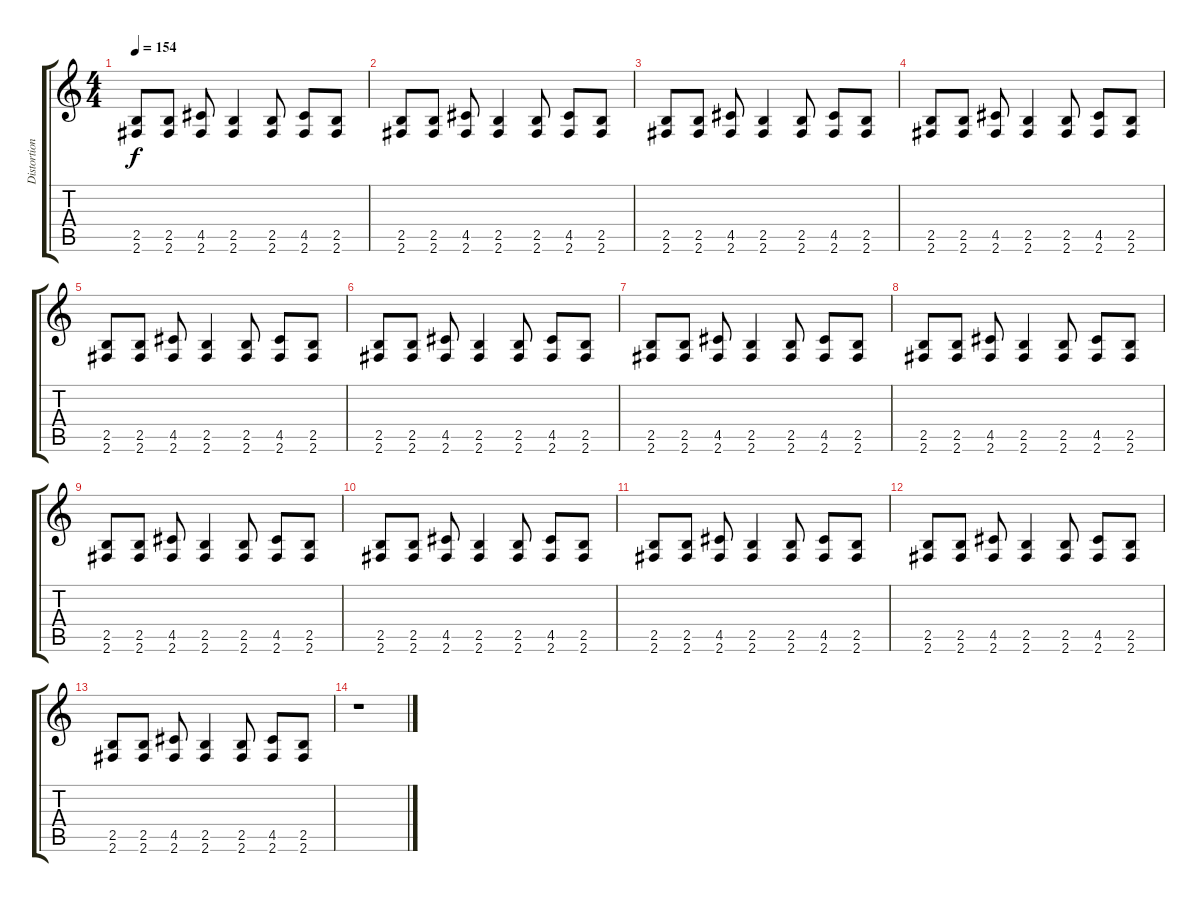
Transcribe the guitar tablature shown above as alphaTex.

\track ("Distortion Guitar" "Distortion") {instrument distortionguitar}
\staff {score tabs}
\tuning (E4 B3 G3 D3 A2 E2) {hide}
\ts (4 4)
\tempo 154
\clef g2
\ks c
(2.5 2.6).8{dy f} (2.5 2.6).8 (4.5 2.6).8 (2.5 2.6).4 (2.5 2.6).8 (4.5 2.6).8 (2.5 2.6).8 |
(2.5 2.6).8 (2.5 2.6).8 (4.5 2.6).8 (2.5 2.6).4 (2.5 2.6).8 (4.5 2.6).8 (2.5 2.6).8 |
(2.5 2.6).8 (2.5 2.6).8 (4.5 2.6).8 (2.5 2.6).4 (2.5 2.6).8 (4.5 2.6).8 (2.5 2.6).8 |
(2.5 2.6).8 (2.5 2.6).8 (4.5 2.6).8 (2.5 2.6).4 (2.5 2.6).8 (4.5 2.6).8 (2.5 2.6).8 |
(2.5 2.6).8 (2.5 2.6).8 (4.5 2.6).8 (2.5 2.6).4 (2.5 2.6).8 (4.5 2.6).8 (2.5 2.6).8 |
(2.5 2.6).8 (2.5 2.6).8 (4.5 2.6).8 (2.5 2.6).4 (2.5 2.6).8 (4.5 2.6).8 (2.5 2.6).8 |
(2.5 2.6).8 (2.5 2.6).8 (4.5 2.6).8 (2.5 2.6).4 (2.5 2.6).8 (4.5 2.6).8 (2.5 2.6).8 |
(2.5 2.6).8 (2.5 2.6).8 (4.5 2.6).8 (2.5 2.6).4 (2.5 2.6).8 (4.5 2.6).8 (2.5 2.6).8 |
(2.5 2.6).8 (2.5 2.6).8 (4.5 2.6).8 (2.5 2.6).4 (2.5 2.6).8 (4.5 2.6).8 (2.5 2.6).8 |
(2.5 2.6).8 (2.5 2.6).8 (4.5 2.6).8 (2.5 2.6).4 (2.5 2.6).8 (4.5 2.6).8 (2.5 2.6).8 |
(2.5 2.6).8 (2.5 2.6).8 (4.5 2.6).8 (2.5 2.6).4 (2.5 2.6).8 (4.5 2.6).8 (2.5 2.6).8 |
(2.5 2.6).8 (2.5 2.6).8 (4.5 2.6).8 (2.5 2.6).4 (2.5 2.6).8 (4.5 2.6).8 (2.5 2.6).8 |
(2.5 2.6).8 (2.5 2.6).8 (4.5 2.6).8 (2.5 2.6).4 (2.5 2.6).8 (4.5 2.6).8 (2.5 2.6).8 |
r.1
